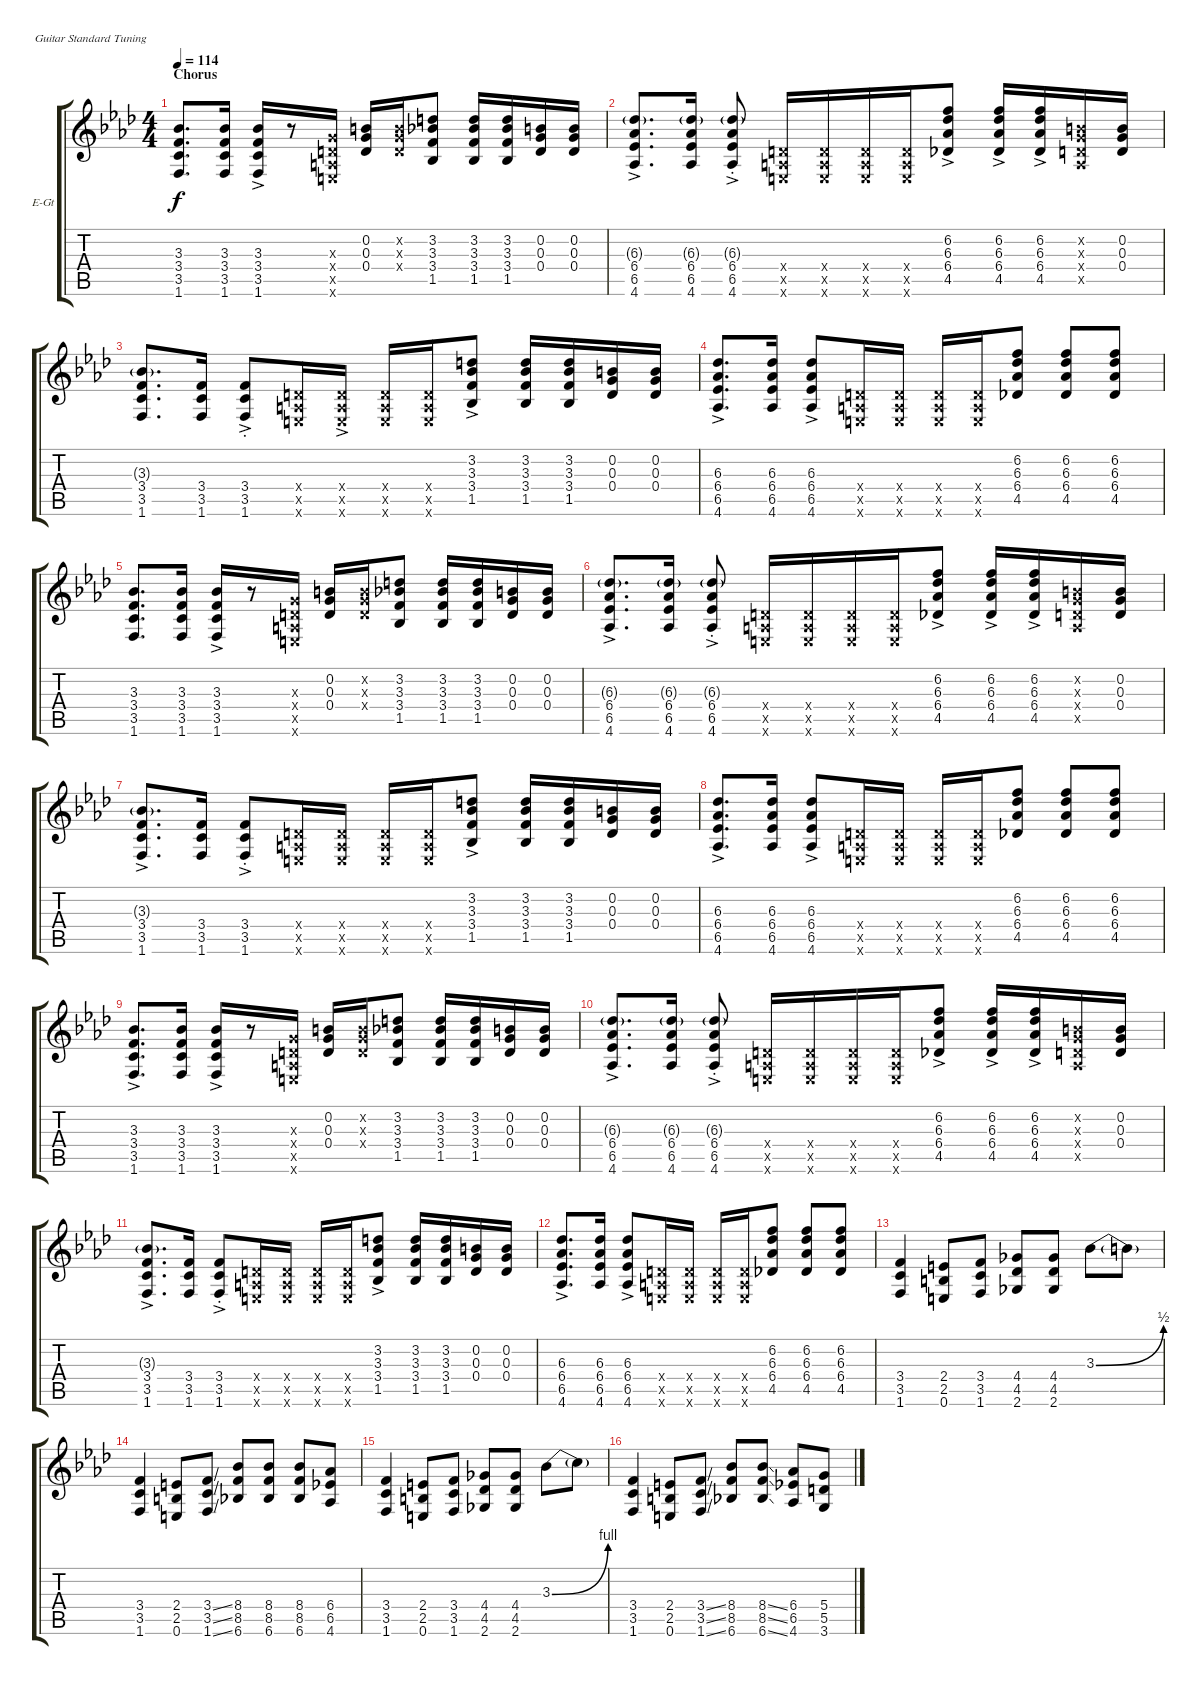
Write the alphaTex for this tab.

\defaultSystemsLayout 4
\bracketExtendMode groupsimilarinstruments
\firstSystemTrackNameOrientation horizontal
\otherSystemsTrackNameOrientation horizontal
\track ("Guitar" "E-Gt") {instrument distortionguitar}
\staff {score tabs}
\tuning (E4 B3 G3 D3 A2 E2)
\ts (4 4)
\section ("" "Chorus")
\tempo 114
\clef g2
\scale
1.07692
\ks ab
(1.6 3.5 3.4 3.3).8{d dy f} (1.6 3.5 3.4 3.3).16 (1.6 3.5 3.4 3.3{ac}).16 r.8 (0.5{x} 0.6{x} 0.4{x} 0.3{x}).16 (0.4 0.3 0.2).16 (0.2{x} 0.3{x} 0.4{x}).16 (1.5 3.4 3.3 3.2).8 (1.5 3.4 3.3 3.2).16 (1.5 3.4 3.3 3.2).16 (0.4 0.3 0.2).16 (0.4 0.3 0.2).16 |
\scale
0.923077 (4.6{ac} 6.5 6.4 6.3{g}).8{d} (4.6 6.5 6.4 6.3{g}).16 (4.6{ac st} 6.5 6.4 6.3{g}).8{beam split} (0.6{x} 0.5{x} 0.4{x}).16{beam merge} (0.6{x} 0.5{x} 0.4{x}).16{beam merge} (0.6{x} 0.5{x} 0.4{x}).16{beam merge} (0.6{x} 0.5{x} 0.4{x}).16 (4.5 6.4 6.3 6.2{ac}).8 (4.5{ac} 6.4{ac} 6.3{ac} 6.2{ac}).16 (4.5{ac} 6.4{ac} 6.3{ac} 6.2{ac}).16 (0.5{x} 0.4{x} 0.3{x} 0.2{x}).16 (0.2 0.3 0.4).16 |
\scale
1.07692 (1.6 3.5 3.4 3.3{g}).8{d} (1.6 3.5 3.4).16 (1.6{ac} 3.5 3.4{ac st}).8 (0.6{x} 0.5{x} 0.4{x}).16 (0.6{ac x} 0.5{x} 0.4{x}).16 (0.6{x} 0.5{x} 0.4{x}).16 (0.6{x} 0.5{x} 0.4{x}).16 (1.5 3.4 3.3 3.2{ac}).8 (1.5 3.4 3.3 3.2).16 (1.5 3.4 3.3 3.2).16 (0.4 0.3 0.2).16 (0.2 0.3 0.4).16 |
\scale
0.923077 (4.6{ac} 6.5 6.4 6.3).8{d} (4.6 6.5 6.4 6.3).16 (4.6{ac} 6.5 6.4 6.3).8 (0.6{x} 0.5{x} 0.4{x}).16{beam merge} (0.6{x} 0.5{x} 0.4{x}).16{beam split} (0.6{x} 0.5{x} 0.4{x}).16{beam merge} (0.6{x} 0.5{x} 0.4{x}).16 (4.5 6.4 6.3 6.2).8 (4.5 6.4 6.3 6.2).8 (4.5 6.4 6.3 6.2).8 |
\scale
1.07692 (1.6 3.5 3.4 3.3).8{d} (1.6 3.5 3.4 3.3).16 (1.6 3.5 3.4 3.3{ac}).16 r.8 (0.5{x} 0.6{x} 0.4{x} 0.3{x}).16 (0.4 0.3 0.2).16 (0.2{x} 0.3{x} 0.4{x}).16 (1.5 3.4 3.3 3.2).8 (1.5 3.4 3.3 3.2).16 (1.5 3.4 3.3 3.2).16 (0.4 0.3 0.2).16 (0.4 0.3 0.2).16 |
\scale
0.923077 (4.6{ac} 6.5 6.4 6.3{g}).8{d} (4.6 6.5 6.4 6.3{g}).16 (4.6{ac st} 6.5 6.4 6.3{g}).8{beam split} (0.6{x} 0.5{x} 0.4{x}).16{beam merge} (0.6{x} 0.5{x} 0.4{x}).16{beam merge} (0.6{x} 0.5{x} 0.4{x}).16{beam merge} (0.6{x} 0.5{x} 0.4{x}).16 (4.5 6.4 6.3 6.2{ac}).8 (4.5{ac} 6.4{ac} 6.3{ac} 6.2{ac}).16 (4.5{ac} 6.4{ac} 6.3{ac} 6.2{ac}).16 (0.5{x} 0.4{x} 0.3{x} 0.2{x}).16 (0.2 0.3 0.4).16 |
\scale
1.07692 (1.6{ac} 3.5 3.4 3.3{g}).8{d} (1.6 3.5 3.4).16 (1.6 3.5 3.4{ac st}).8 (0.6{x} 0.5{x} 0.4{x}).16 (0.6{x} 0.5{x} 0.4{x}).16 (0.6{x} 0.5{x} 0.4{x}).16 (0.6{x} 0.5{x} 0.4{x}).16 (1.5 3.4 3.3 3.2{ac}).8 (1.5 3.4 3.3 3.2).16 (1.5 3.4 3.3 3.2).16 (0.4 0.3 0.2).16 (0.2 0.3 0.4).16 |
\scale
0.923077 (4.6{ac} 6.5 6.4 6.3).8{d} (4.6 6.5 6.4 6.3).16 (4.6{ac} 6.5 6.4 6.3).8 (0.6{x} 0.5{x} 0.4{x}).16{beam merge} (0.6{x} 0.5{x} 0.4{x}).16{beam split} (0.6{x} 0.5{x} 0.4{x}).16{beam merge} (0.6{x} 0.5{x} 0.4{x}).16 (4.5 6.4 6.3 6.2).8 (4.5 6.4 6.3 6.2).8 (4.5 6.4 6.3 6.2).8 |
\scale
1.07692 (1.6 3.5 3.4 3.3{ac}).8{d} (1.6 3.5 3.4 3.3).16 (1.6 3.5 3.4 3.3{ac}).16 r.8 (0.5{x} 0.6{x} 0.4{x} 0.3{x}).16 (0.4 0.3 0.2).16 (0.2{x} 0.3{x} 0.4{x}).16 (1.5 3.4 3.3 3.2).8 (1.5 3.4 3.3 3.2).16 (1.5 3.4 3.3 3.2).16 (0.4 0.3 0.2).16 (0.4 0.3 0.2).16 |
\scale
0.923077 (4.6{ac} 6.5 6.4 6.3{g}).8{d} (4.6 6.5 6.4 6.3{g}).16 (4.6{ac st} 6.5 6.4 6.3{g}).8{beam split} (0.6{x} 0.5{x} 0.4{x}).16{beam merge} (0.6{x} 0.5{x} 0.4{x}).16{beam merge} (0.6{x} 0.5{x} 0.4{x}).16{beam merge} (0.6{x} 0.5{x} 0.4{x}).16 (4.5 6.4 6.3 6.2{ac}).8 (4.5{ac} 6.4{ac} 6.3{ac} 6.2{ac}).16 (4.5{ac} 6.4{ac} 6.3{ac} 6.2{ac}).16 (0.5{x} 0.4{x} 0.3{x} 0.2{x}).16 (0.2 0.3 0.4).16 |
\scale
1.07692 (1.6{ac} 3.5 3.4 3.3{g}).8{d} (1.6 3.5 3.4).16 (1.6 3.5 3.4{ac st}).8 (0.6{x} 0.5{x} 0.4{x}).16 (0.6{x} 0.5{x} 0.4{x}).16 (0.6{x} 0.5{x} 0.4{x}).16 (0.6{x} 0.5{x} 0.4{x}).16 (1.5 3.4 3.3 3.2{ac}).8 (1.5 3.4 3.3 3.2).16 (1.5 3.4 3.3 3.2).16 (0.4 0.3 0.2).16 (0.2 0.3 0.4).16 |
\scale
0.923077 (4.6{ac} 6.5 6.4 6.3).8{d} (4.6 6.5 6.4 6.3).16 (4.6{ac} 6.5 6.4 6.3).8 (0.6{x} 0.5{x} 0.4{x}).16{beam merge} (0.6{x} 0.5{x} 0.4{x}).16{beam split} (0.6{x} 0.5{x} 0.4{x}).16{beam merge} (0.6{x} 0.5{x} 0.4{x}).16 (4.5 6.4 6.3 6.2).8 (4.5 6.4 6.3 6.2).8 (4.5 6.4 6.3 6.2).8 |
\scale
1.07692 (1.6 3.5 3.4).4 (0.6 2.5 2.4).8 (1.6 3.5 3.4).8 (2.6 4.5 4.4).8 (2.6 4.5 4.4).8 3.3{be (bend 0 0 59.4 2)}.8 3.3{t}.8 |
\scale
0.923077 (1.6 3.5 3.4).4 (0.6 2.5 2.4).8 (1.6{ss} 3.4{ss} 3.5{ss}).8 (6.6 8.5 8.4).8 (6.6 8.5 8.4).8 (6.6 8.5 8.4).8 (4.6 6.5 6.4).8 |
\scale
1.07692 (1.6 3.5 3.4).4 (0.6 2.5 2.4).8 (1.6 3.5 3.4).8 (2.6 4.5 4.4).8 (2.6 4.5 4.4).8 3.3{be (bend 0 0 59.4 4)}.8 3.3{t}.8 |
\scale
0.923077 (1.6 3.5 3.4).4 (0.6 2.5 2.4).8 (1.6{ss} 3.4{ss} 3.5{ss}).8 (6.6 8.5 8.4).8 (6.6{ss} 8.5{ss} 8.4{ss}).8 (6.4 4.6 6.5).8 (3.6 5.5 5.4).8
